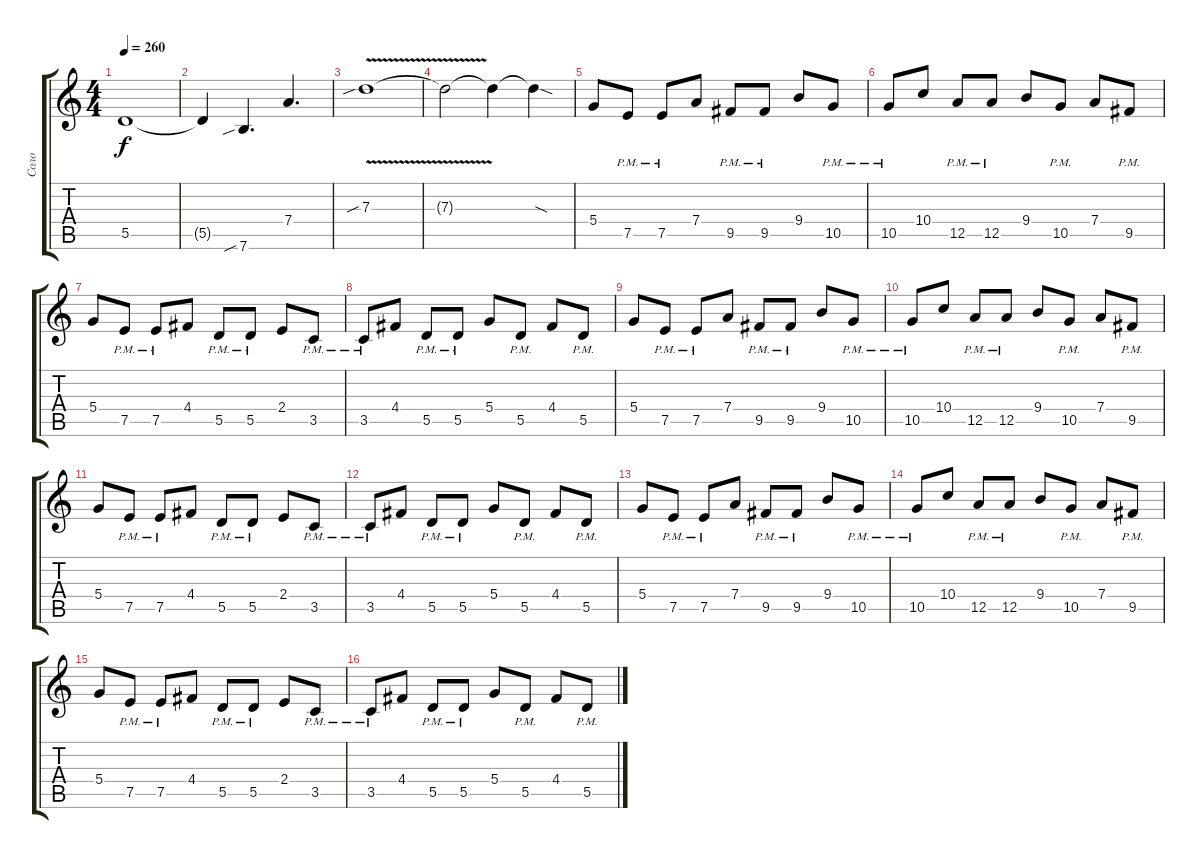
\track ("Соло" "Соло") {instrument distortionguitar}
\staff {score tabs}
\tuning (E4 B3 G3 D3 A2 E2) {hide}
\ts (4 4)
\tempo 260
\clef g2
\ks c
5.5{t}.1{dy f} |
5.5{t}.4 7.6{sib}.4{d} 7.4.4{d} |
7.3{v sib}.1 |
7.3{t}.2 7.3{t}.4 7.3{sod t}.4 |
5.4.8 7.5{pm}.8 7.5{pm}.8 7.4.8 9.5{pm}.8 9.5{pm}.8 9.4.8 10.5{pm}.8 |
10.5{pm}.8 10.4.8 12.5{pm}.8 12.5{pm}.8 9.4.8 10.5{pm}.8 7.4.8 9.5{pm}.8 |
5.4.8 7.5{pm}.8 7.5{pm}.8 4.4.8 5.5{pm}.8 5.5{pm}.8 2.4.8 3.5{pm}.8 |
3.5{pm}.8 4.4.8 5.5{pm}.8 5.5{pm}.8 5.4.8 5.5{pm}.8 4.4.8 5.5{pm}.8 |
5.4.8 7.5{pm}.8 7.5{pm}.8 7.4.8 9.5{pm}.8 9.5{pm}.8 9.4.8 10.5{pm}.8 |
10.5{pm}.8 10.4.8 12.5{pm}.8 12.5{pm}.8 9.4.8 10.5{pm}.8 7.4.8 9.5{pm}.8 |
5.4.8 7.5{pm}.8 7.5{pm}.8 4.4.8 5.5{pm}.8 5.5{pm}.8 2.4.8 3.5{pm}.8 |
3.5{pm}.8 4.4.8 5.5{pm}.8 5.5{pm}.8 5.4.8 5.5{pm}.8 4.4.8 5.5{pm}.8 |
5.4.8 7.5{pm}.8 7.5{pm}.8 7.4.8 9.5{pm}.8 9.5{pm}.8 9.4.8 10.5{pm}.8 |
10.5{pm}.8 10.4.8 12.5{pm}.8 12.5{pm}.8 9.4.8 10.5{pm}.8 7.4.8 9.5{pm}.8 |
5.4.8 7.5{pm}.8 7.5{pm}.8 4.4.8 5.5{pm}.8 5.5{pm}.8 2.4.8 3.5{pm}.8 |
3.5{pm}.8 4.4.8 5.5{pm}.8 5.5{pm}.8 5.4.8 5.5{pm}.8 4.4.8 5.5{pm}.8
